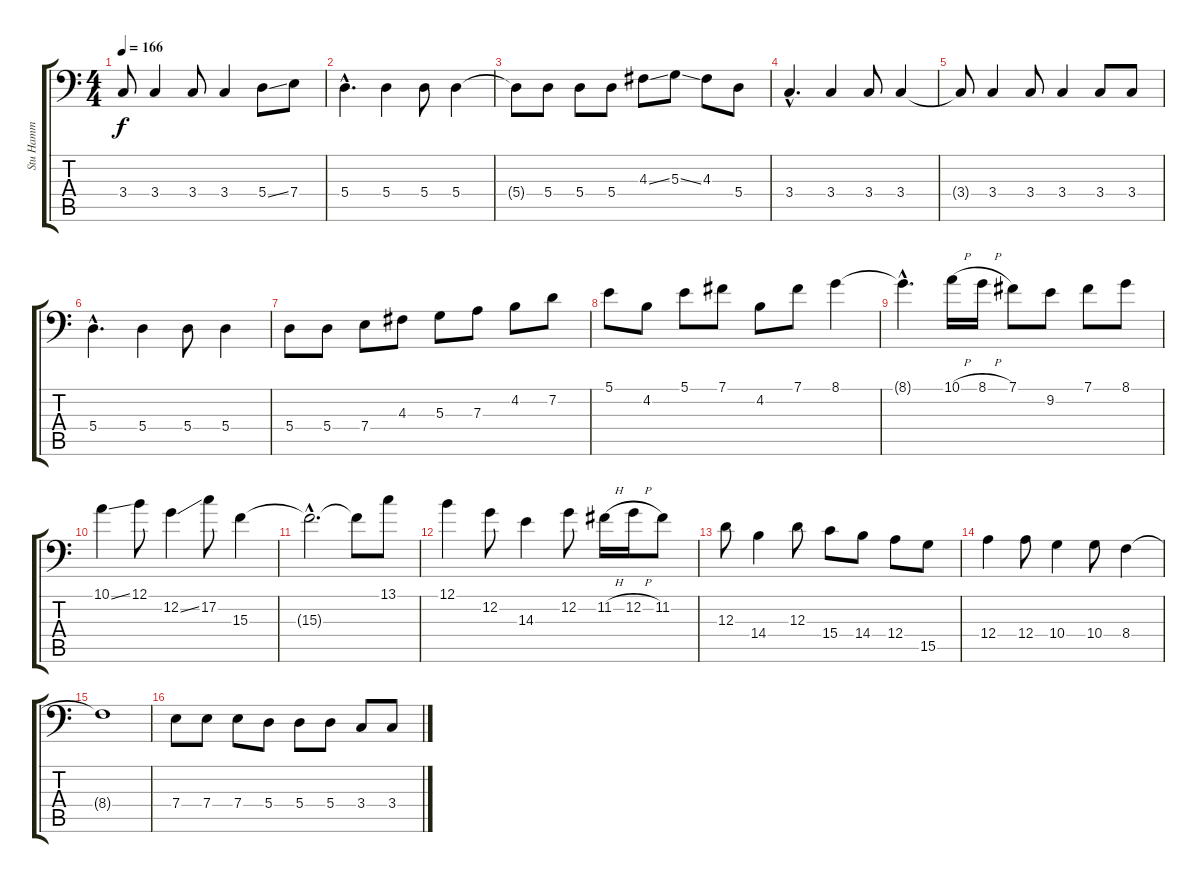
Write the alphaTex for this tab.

\track ("Stu Hamm" "Stu Hamm") {instrument electricbassfinger}
\staff {score tabs}
\tuning (B2 G2 D2 A1 E1 D1) {hide}
\ts (4 4)
\tempo 166
\clef f4
\ks c
3.4{t}.8{dy f} 3.4.4 3.4.8 3.4.4 5.4{ss}.8 7.4.8 |
5.4{hac}.4{d} 5.4.4 5.4.8 5.4.4 |
5.4{t}.8 5.4.8 5.4.8 5.4.8 4.3{ss}.8 5.3{ss}.8 4.3.8 5.4.8 |
3.4{hac}.4{d} 3.4.4 3.4.8 3.4.4 |
3.4{t}.8 3.4.4 3.4.8 3.4.4 3.4.8 3.4.8 |
5.4{hac}.4{d} 5.4.4 5.4.8 5.4.4 |
5.4.8 5.4.8 7.4.8 4.3.8 5.3.8 7.3.8 4.2.8 7.2.8 |
5.1.8 4.2.8 5.1.8 7.1.8 4.2.8 7.1.8 8.1.4 |
8.1{hac t}.4{d} 10.1{h}.16 8.1{h}.16 7.1.8 9.2.8 7.1.8 8.1.8 |
10.1{ss}.4 12.1.8 12.2{ss}.4 17.2.8 15.3.4 |
15.3{hac t}.2{d} 15.3{t}.8 13.1.8 |
12.1.4 12.2.8 14.3.4 12.2.8 11.2{h}.16 12.2{h}.16 11.2.8 |
12.3.8 14.4.4 12.3.8 15.4.8 14.4.8 12.4.8 15.5.8 |
12.4.4 12.4.8 10.4.4 10.4.8 8.4.4 |
8.4{t}.1 |
7.4.8 7.4.8 7.4.8 5.4.8 5.4.8 5.4.8 3.4.8 3.4.8
